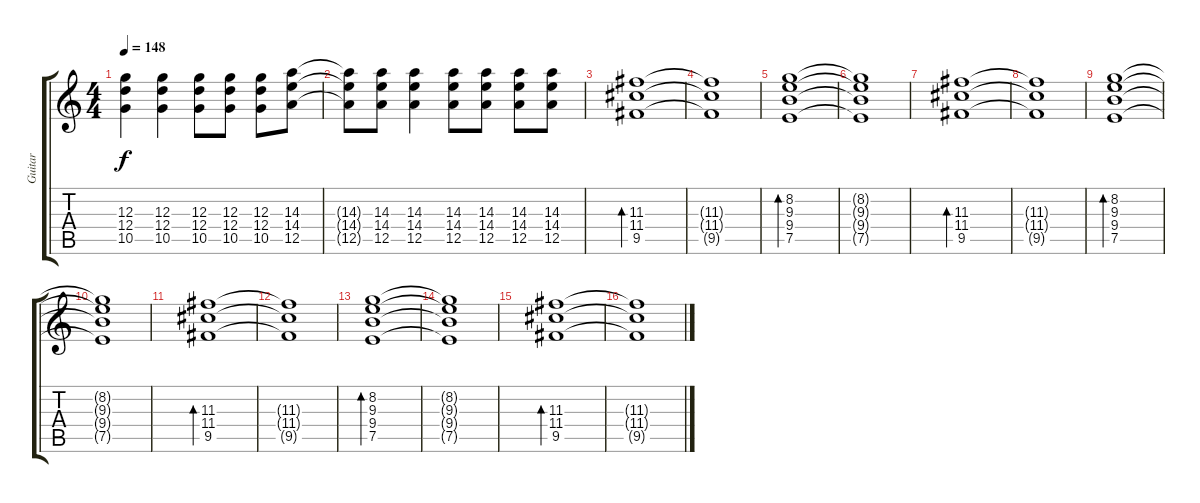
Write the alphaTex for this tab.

\track ("Guitar" "Guitar") {instrument distortionguitar}
\staff {score tabs}
\tuning (E4 B3 G3 D3 A2 E2) {hide}
\ts (4 4)
\tempo 148
\clef g2
\ks c
(12.3 12.4 10.5).4{dy f} (12.3 12.4 10.5).4 (12.3 12.4 10.5).8 (12.3 12.4 10.5).8 (12.3 12.4 10.5).8 (14.3 14.4 12.5).8 |
(14.3{t} 14.4{t} 12.5{t}).8 (14.3 14.4 12.5).8 (14.3 14.4 12.5).4 (14.3 14.4 12.5).8 (14.3 14.4 12.5).8 (14.3 14.4 12.5).8 (14.3 14.4 12.5).8 |
(11.3 11.4 9.5).1{bd 240 volume 13 instrument electricguitarjazz} |
(11.3{t} 11.4{t} 9.5{t}).1 |
(8.2 9.3 9.4 7.5).1{bd 240} |
(8.2{t} 9.3{t} 9.4{t} 7.5{t}).1 |
(11.3 11.4 9.5).1{bd 240} |
(11.3{t} 11.4{t} 9.5{t}).1 |
(8.2 9.3 9.4 7.5).1{bd 240} |
(8.2{t} 9.3{t} 9.4{t} 7.5{t}).1 |
(11.3 11.4 9.5).1{bd 240 volume 13 instrument electricguitarjazz} |
(11.3{t} 11.4{t} 9.5{t}).1 |
(8.2 9.3 9.4 7.5).1{bd 240} |
(8.2{t} 9.3{t} 9.4{t} 7.5{t}).1 |
(11.3 11.4 9.5).1{bd 240} |
(11.3{t} 11.4{t} 9.5{t}).1
